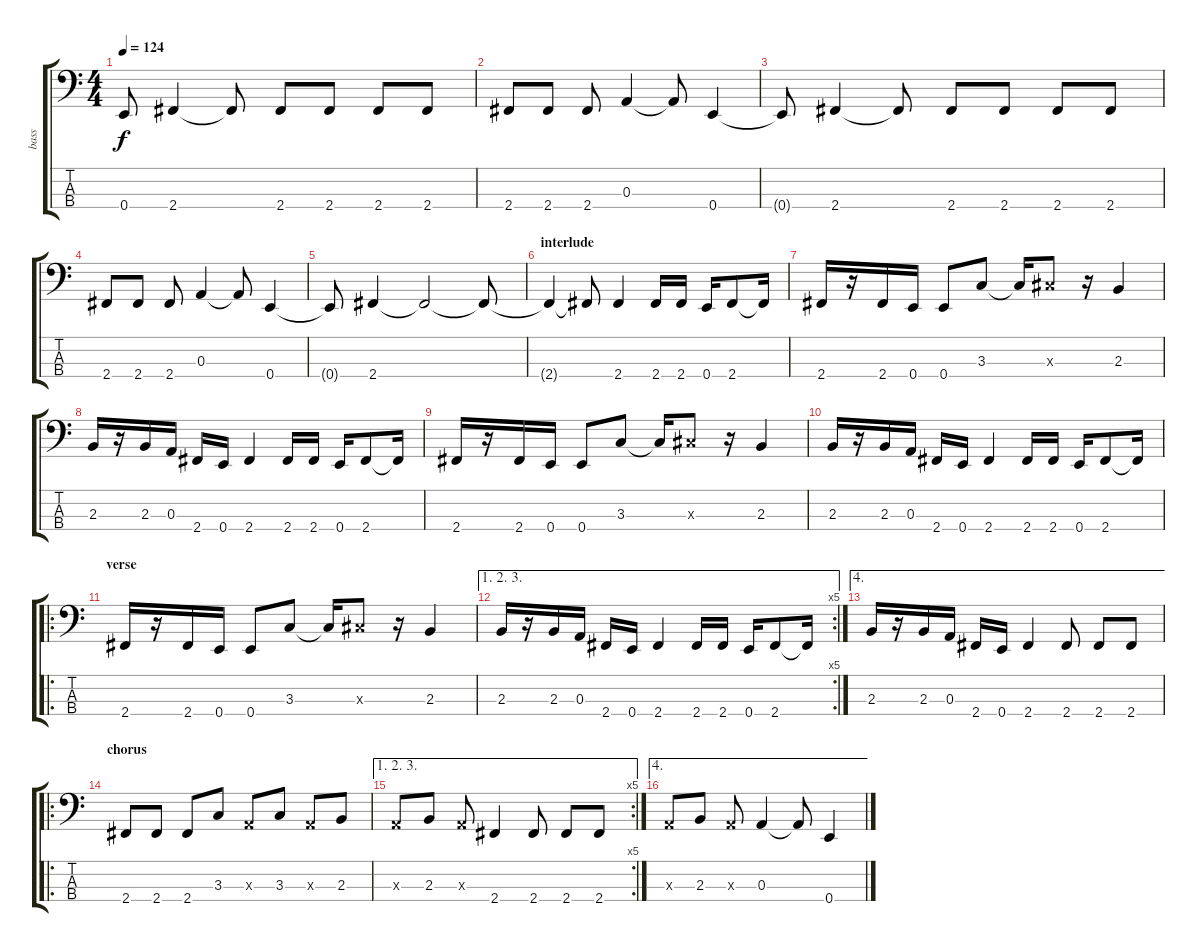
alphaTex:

\track ("bass" "bass") {instrument electricbasspick}
\staff {score tabs}
\tuning (G2 D2 A1 E1) {hide}
\ts (4 4)
\tempo 124
\clef f4
\ks c
0.4{t}.8{dy f} 2.4.4 2.4{t}.8 2.4.8 2.4.8 2.4.8 2.4.8 |
2.4.8 2.4.8 2.4.8 0.3.4 0.3{t}.8 0.4.4 |
0.4{t}.8 2.4.4 2.4{t}.8 2.4.8 2.4.8 2.4.8 2.4.8 |
2.4.8 2.4.8 2.4.8 0.3.4 0.3{t}.8 0.4.4 |
0.4{t}.8 2.4.4 2.4{t}.2 2.4{t}.8 |
\section ("" "interlude")
2.4{t}.4 2.4{t}.8 2.4.4 2.4.16 2.4.16 0.4.16 2.4.8 2.4{t}.16 |
2.4.16 r.16 2.4.16 0.4.16 0.4.8 3.3.8 3.3{t}.16 4.3{x}.8 r.16 2.3.4 |
2.3.16 r.16 2.3.16 0.3.16 2.4.16 0.4.16 2.4.4 2.4.16 2.4.16 0.4.16 2.4.8 2.4{t}.16 |
2.4.16 r.16 2.4.16 0.4.16 0.4.8 3.3.8 3.3{t}.16 4.3{x}.8 r.16 2.3.4 |
2.3.16 r.16 2.3.16 0.3.16 2.4.16 0.4.16 2.4.4 2.4.16 2.4.16 0.4.16 2.4.8 2.4{t}.16 |
\ro
\section ("" "verse")
2.4.16 r.16 2.4.16 0.4.16 0.4.8 3.3.8 3.3{t}.16 4.3{x}.8 r.16 2.3.4 |
\ae (1 2 3)
\rc 5
2.3.16 r.16 2.3.16 0.3.16 2.4.16 0.4.16 2.4.4 2.4.16 2.4.16 0.4.16 2.4.8 2.4{t}.16 |
\ae 4
2.3.16 r.16 2.3.16 0.3.16 2.4.16 0.4.16 2.4.4 2.4.8 2.4.8 2.4.8 |
\ro
\section ("" "chorus")
2.4.8 2.4.8 2.4.8 3.3.8 0.3{x}.8 3.3.8 0.3{x}.8 2.3.8 |
\ae (1 2 3)
\rc 5
0.3{x}.8 2.3.8 0.3{x}.8 2.4.4 2.4.8 2.4.8 2.4.8 |
\ae 4
0.3{x}.8 2.3.8 0.3{x}.8 0.3.4 0.3{t}.8 0.4.4
